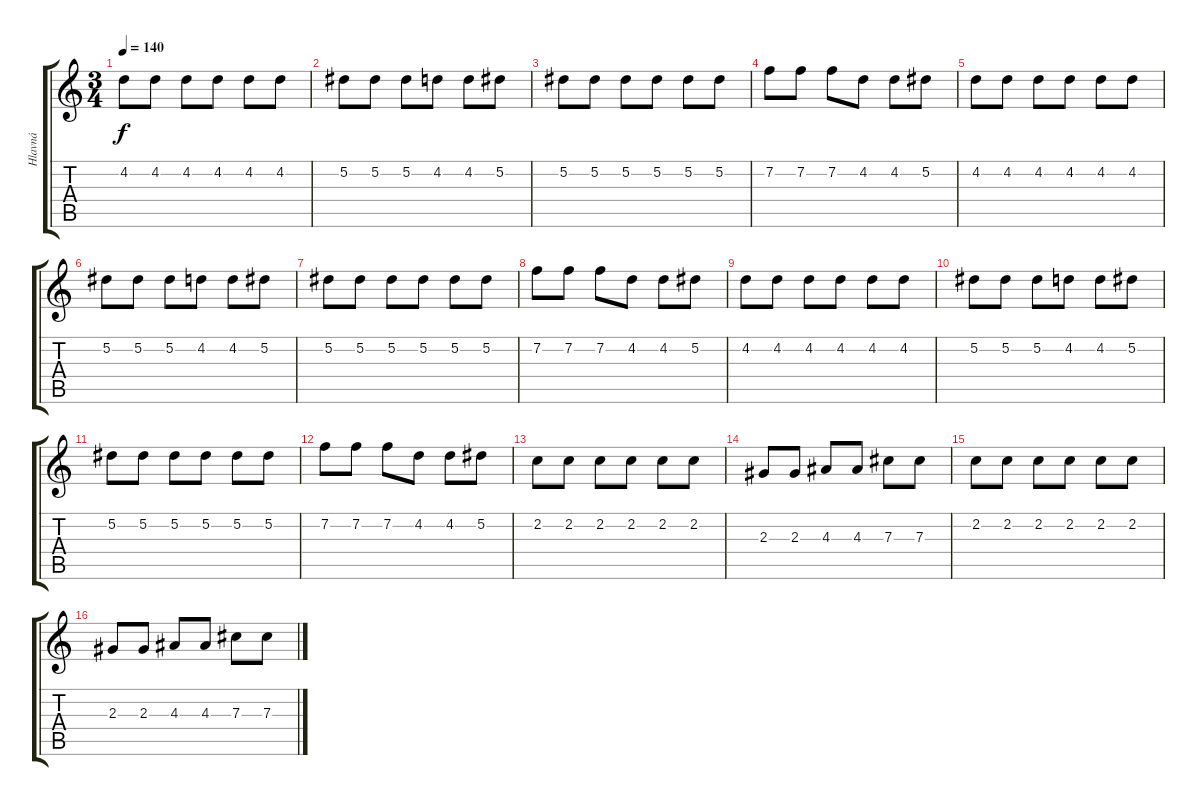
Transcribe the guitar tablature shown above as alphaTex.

\track ("Hlavná" "Hlavná") {instrument overdrivenguitar}
\staff {score tabs}
\tuning (Eb4 Bb3 Gb3 Db3 Ab2 Eb2) {hide}
\ts (3 4)
\tempo 140
\clef g2
\ks c
4.2.8{dy f} 4.2.8 4.2.8 4.2.8 4.2.8 4.2.8 |
5.2.8 5.2.8 5.2.8 4.2.8 4.2.8 5.2.8 |
5.2.8 5.2.8 5.2.8 5.2.8 5.2.8 5.2.8 |
7.2.8 7.2.8 7.2.8 4.2.8 4.2.8 5.2.8 |
4.2.8 4.2.8 4.2.8 4.2.8 4.2.8 4.2.8 |
5.2.8 5.2.8 5.2.8 4.2.8 4.2.8 5.2.8 |
5.2.8 5.2.8 5.2.8 5.2.8 5.2.8 5.2.8 |
7.2.8 7.2.8 7.2.8 4.2.8 4.2.8 5.2.8 |
4.2.8 4.2.8 4.2.8 4.2.8 4.2.8 4.2.8 |
5.2.8 5.2.8 5.2.8 4.2.8 4.2.8 5.2.8 |
5.2.8 5.2.8 5.2.8 5.2.8 5.2.8 5.2.8 |
7.2.8 7.2.8 7.2.8 4.2.8 4.2.8 5.2.8 |
2.2.8 2.2.8 2.2.8 2.2.8 2.2.8 2.2.8 |
2.3.8 2.3.8 4.3.8 4.3.8 7.3.8 7.3.8 |
2.2.8 2.2.8 2.2.8 2.2.8 2.2.8 2.2.8 |
2.3.8 2.3.8 4.3.8 4.3.8 7.3.8 7.3.8
